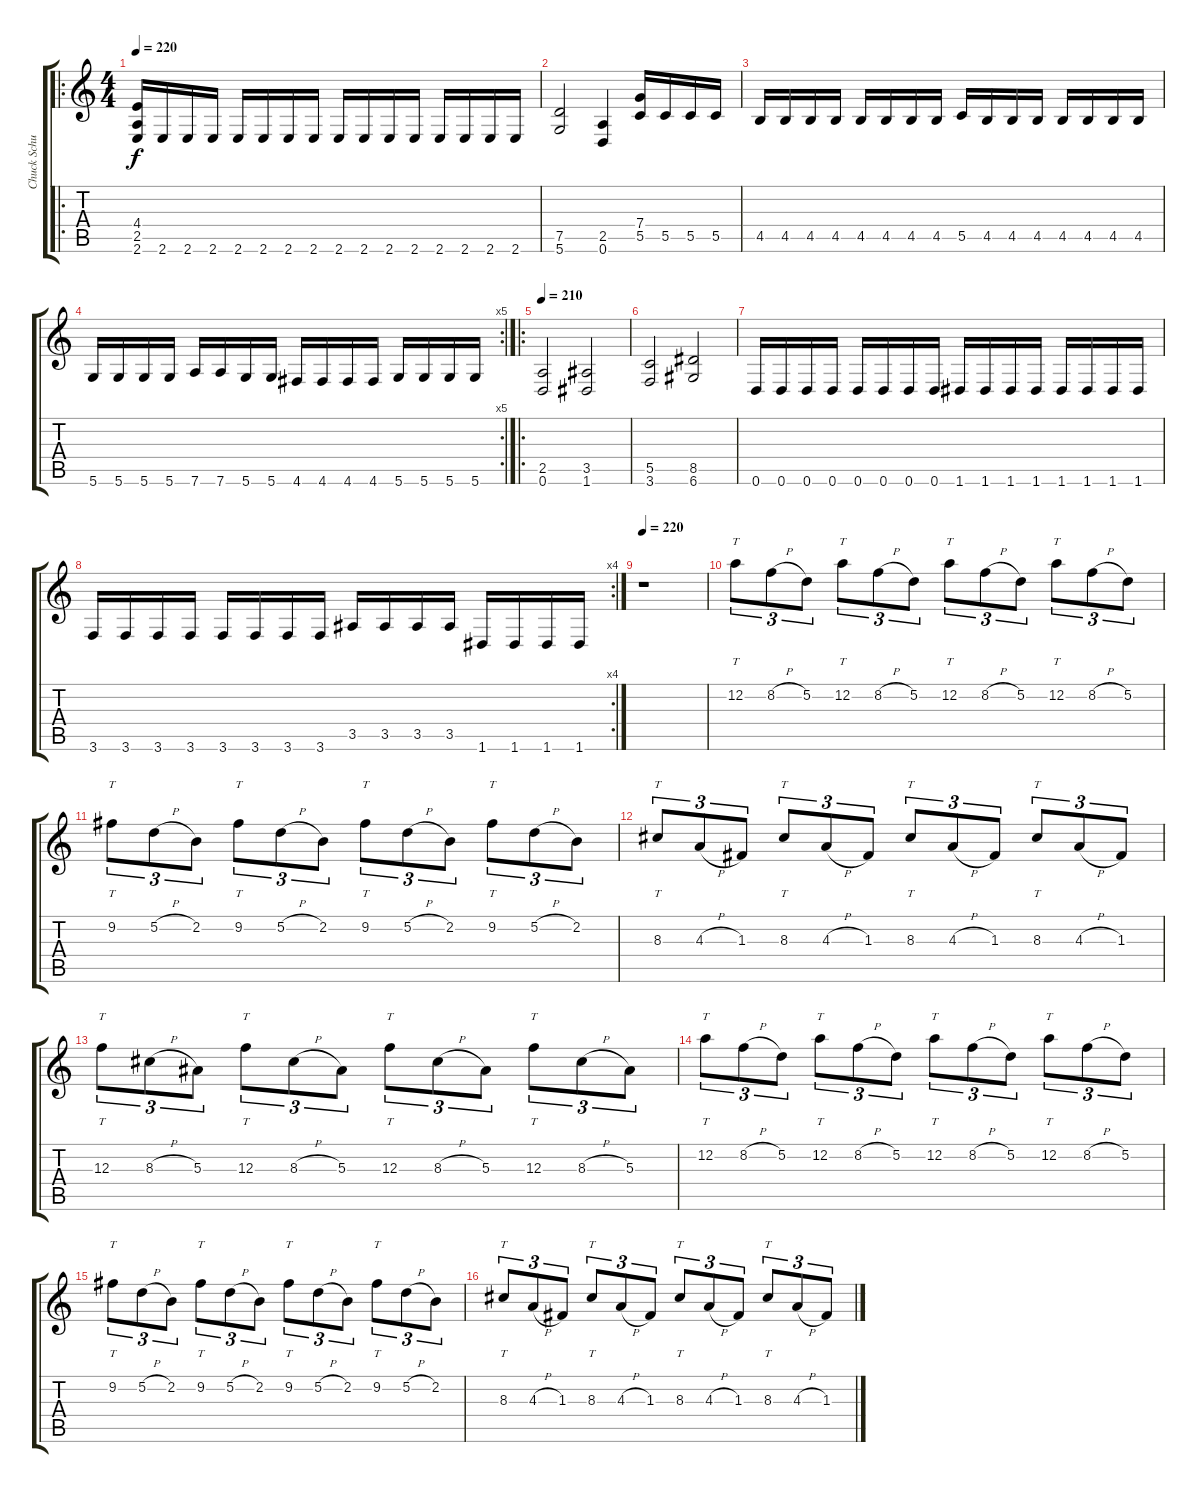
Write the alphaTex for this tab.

\track ("Chuck Schuldiner" "Chuck Schu") {instrument distortionguitar}
\staff {score tabs}
\tuning (D4 A3 F3 C3 G2 D2) {hide}
\ro
\ts (4 4)
\tempo 220
\clef g2
\ks c
(4.4 2.5 2.6).16{dy f} 2.6.16 2.6.16 2.6.16 2.6.16 2.6.16 2.6.16 2.6.16 2.6.16 2.6.16 2.6.16 2.6.16 2.6.16 2.6.16 2.6.16 2.6.16 |
(7.5 5.6).2 (2.5 0.6).4 (7.4 5.5).16 5.5.16 5.5.16 5.5.16 |
4.5.16 4.5.16 4.5.16 4.5.16 4.5.16 4.5.16 4.5.16 4.5.16 5.5.16 4.5.16 4.5.16 4.5.16 4.5.16 4.5.16 4.5.16 4.5.16 |
\rc 5
5.6.16 5.6.16 5.6.16 5.6.16 7.6.16 7.6.16 5.6.16 5.6.16 4.6.16 4.6.16 4.6.16 4.6.16 5.6.16 5.6.16 5.6.16 5.6.16 |
\ro
\tempo 210
(2.5 0.6).2 (3.5 1.6).2 |
(5.5 3.6).2 (8.5 6.6).2 |
0.6.16 0.6.16 0.6.16 0.6.16 0.6.16 0.6.16 0.6.16 0.6.16 1.6.16 1.6.16 1.6.16 1.6.16 1.6.16 1.6.16 1.6.16 1.6.16 |
\rc 4
3.6.16 3.6.16 3.6.16 3.6.16 3.6.16 3.6.16 3.6.16 3.6.16 3.5.16 3.5.16 3.5.16 3.5.16 1.6.16 1.6.16 1.6.16 1.6.16 |
\tempo 220
r.1 |
12.2.8{tt tu (3 2)} 8.2{h}.8{tu (3 2)} 5.2.8{tu (3 2)} 12.2.8{tt tu (3 2)} 8.2{h}.8{tu (3 2)} 5.2.8{tu (3 2)} 12.2.8{tt tu (3 2)} 8.2{h}.8{tu (3 2)} 5.2.8{tu (3 2)} 12.2.8{tt tu (3 2)} 8.2{h}.8{tu (3 2)} 5.2.8{tu (3 2)} |
9.2.8{tt tu (3 2)} 5.2{h}.8{tu (3 2)} 2.2.8{tu (3 2)} 9.2.8{tt tu (3 2)} 5.2{h}.8{tu (3 2)} 2.2.8{tu (3 2)} 9.2.8{tt tu (3 2)} 5.2{h}.8{tu (3 2)} 2.2.8{tu (3 2)} 9.2.8{tt tu (3 2)} 5.2{h}.8{tu (3 2)} 2.2.8{tu (3 2)} |
8.3.8{tt tu (3 2)} 4.3{h}.8{tu (3 2)} 1.3.8{tu (3 2)} 8.3.8{tt tu (3 2)} 4.3{h}.8{tu (3 2)} 1.3.8{tu (3 2)} 8.3.8{tt tu (3 2)} 4.3{h}.8{tu (3 2)} 1.3.8{tu (3 2)} 8.3.8{tt tu (3 2)} 4.3{h}.8{tu (3 2)} 1.3.8{tu (3 2)} |
12.3.8{tt tu (3 2)} 8.3{h}.8{tu (3 2)} 5.3.8{tu (3 2)} 12.3.8{tt tu (3 2)} 8.3{h}.8{tu (3 2)} 5.3.8{tu (3 2)} 12.3.8{tt tu (3 2)} 8.3{h}.8{tu (3 2)} 5.3.8{tu (3 2)} 12.3.8{tt tu (3 2)} 8.3{h}.8{tu (3 2)} 5.3.8{tu (3 2)} |
12.2.8{tt tu (3 2)} 8.2{h}.8{tu (3 2)} 5.2.8{tu (3 2)} 12.2.8{tt tu (3 2)} 8.2{h}.8{tu (3 2)} 5.2.8{tu (3 2)} 12.2.8{tt tu (3 2)} 8.2{h}.8{tu (3 2)} 5.2.8{tu (3 2)} 12.2.8{tt tu (3 2)} 8.2{h}.8{tu (3 2)} 5.2.8{tu (3 2)} |
9.2.8{tt tu (3 2)} 5.2{h}.8{tu (3 2)} 2.2.8{tu (3 2)} 9.2.8{tt tu (3 2)} 5.2{h}.8{tu (3 2)} 2.2.8{tu (3 2)} 9.2.8{tt tu (3 2)} 5.2{h}.8{tu (3 2)} 2.2.8{tu (3 2)} 9.2.8{tt tu (3 2)} 5.2{h}.8{tu (3 2)} 2.2.8{tu (3 2)} |
8.3.8{tt tu (3 2)} 4.3{h}.8{tu (3 2)} 1.3.8{tu (3 2)} 8.3.8{tt tu (3 2)} 4.3{h}.8{tu (3 2)} 1.3.8{tu (3 2)} 8.3.8{tt tu (3 2)} 4.3{h}.8{tu (3 2)} 1.3.8{tu (3 2)} 8.3.8{tt tu (3 2)} 4.3{h}.8{tu (3 2)} 1.3.8{tu (3 2)}
